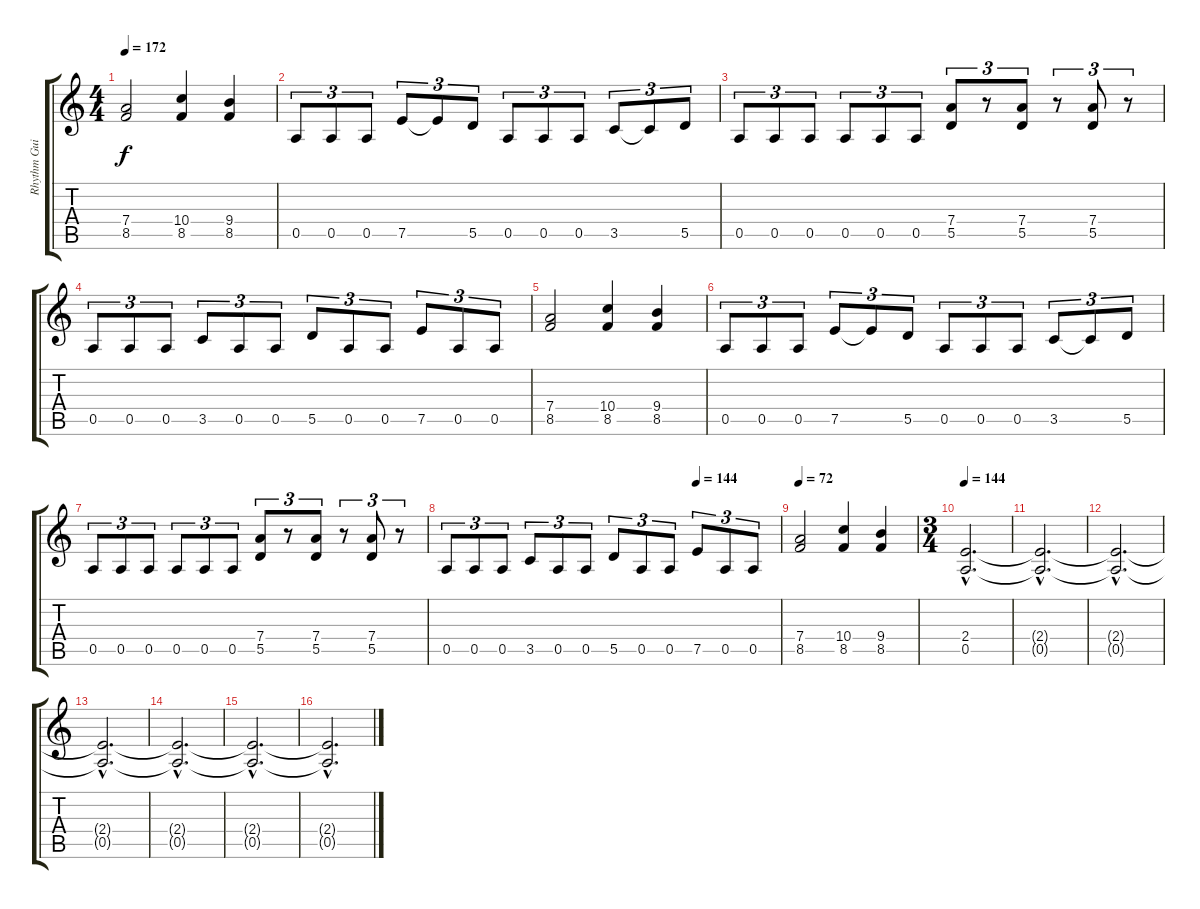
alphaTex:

\track ("Rhythm Guitar Right" "Rhythm Gui") {instrument distortionguitar}
\staff {score tabs}
\tuning (E4 B3 G3 D3 A2 E2) {hide}
\ts (4 4)
\tempo 172
\clef g2
\ks c
(7.4 8.5).2{dy f} (10.4 8.5).4 (9.4 8.5).4 |
\section ("" "")
0.5.8{tu (3 2)} 0.5.8{tu (3 2)} 0.5.8{tu (3 2)} 7.5.8{tu (3 2)} 7.5{t}.8{tu (3 2)} 5.5.8{tu (3 2)} 0.5.8{tu (3 2)} 0.5.8{tu (3 2)} 0.5.8{tu (3 2)} 3.5.8{tu (3 2)} 3.5{t}.8{tu (3 2)} 5.5.8{tu (3 2)} |
0.5.8{tu (3 2)} 0.5.8{tu (3 2)} 0.5.8{tu (3 2)} 0.5.8{tu (3 2)} 0.5.8{tu (3 2)} 0.5.8{tu (3 2)} (7.4 5.5).8{tu (3 2)} r.8{tu (3 2)} (7.4 5.5).8{tu (3 2)} r.8{tu (3 2)} (7.4 5.5).8{tu (3 2)} r.8{tu (3 2)} |
0.5.8{tu (3 2)} 0.5.8{tu (3 2)} 0.5.8{tu (3 2)} 3.5.8{tu (3 2)} 0.5.8{tu (3 2)} 0.5.8{tu (3 2)} 5.5.8{tu (3 2)} 0.5.8{tu (3 2)} 0.5.8{tu (3 2)} 7.5.8{tu (3 2)} 0.5.8{tu (3 2)} 0.5.8{tu (3 2)} |
(7.4 8.5).2 (10.4 8.5).4 (9.4 8.5).4 |
0.5.8{tu (3 2)} 0.5.8{tu (3 2)} 0.5.8{tu (3 2)} 7.5.8{tu (3 2)} 7.5{t}.8{tu (3 2)} 5.5.8{tu (3 2)} 0.5.8{tu (3 2)} 0.5.8{tu (3 2)} 0.5.8{tu (3 2)} 3.5.8{tu (3 2)} 3.5{t}.8{tu (3 2)} 5.5.8{tu (3 2)} |
0.5.8{tu (3 2)} 0.5.8{tu (3 2)} 0.5.8{tu (3 2)} 0.5.8{tu (3 2)} 0.5.8{tu (3 2)} 0.5.8{tu (3 2)} (7.4 5.5).8{tu (3 2)} r.8{tu (3 2)} (7.4 5.5).8{tu (3 2)} r.8{tu (3 2)} (7.4 5.5).8{tu (3 2)} r.8{tu (3 2)} |
\tempo (144 0.75)
0.5.8{tu (3 2)} 0.5.8{tu (3 2)} 0.5.8{tu (3 2)} 3.5.8{tu (3 2)} 0.5.8{tu (3 2)} 0.5.8{tu (3 2)} 5.5.8{tu (3 2)} 0.5.8{tu (3 2)} 0.5.8{tu (3 2)} 7.5.8{tu (3 2)} 0.5.8{tu (3 2)} 0.5.8{tu (3 2)} |
\tempo 72
(7.4 8.5).2 (10.4 8.5).4 (9.4 8.5).4 |
\ts (3 4)
\section ("" "")
\tempo 144
(2.4{hac} 0.5{hac}).2{d} |
(2.4{hac t} 0.5{hac t}).2{d} |
(2.4{hac t} 0.5{hac t}).2{d volume 0} |
(2.4{hac t} 0.5{hac t}).2{d} |
(2.4{hac t} 0.5{hac t}).2{d} |
(2.4{hac t} 0.5{hac t}).2{d} |
(2.4{hac t} 0.5{hac t}).2{d}
